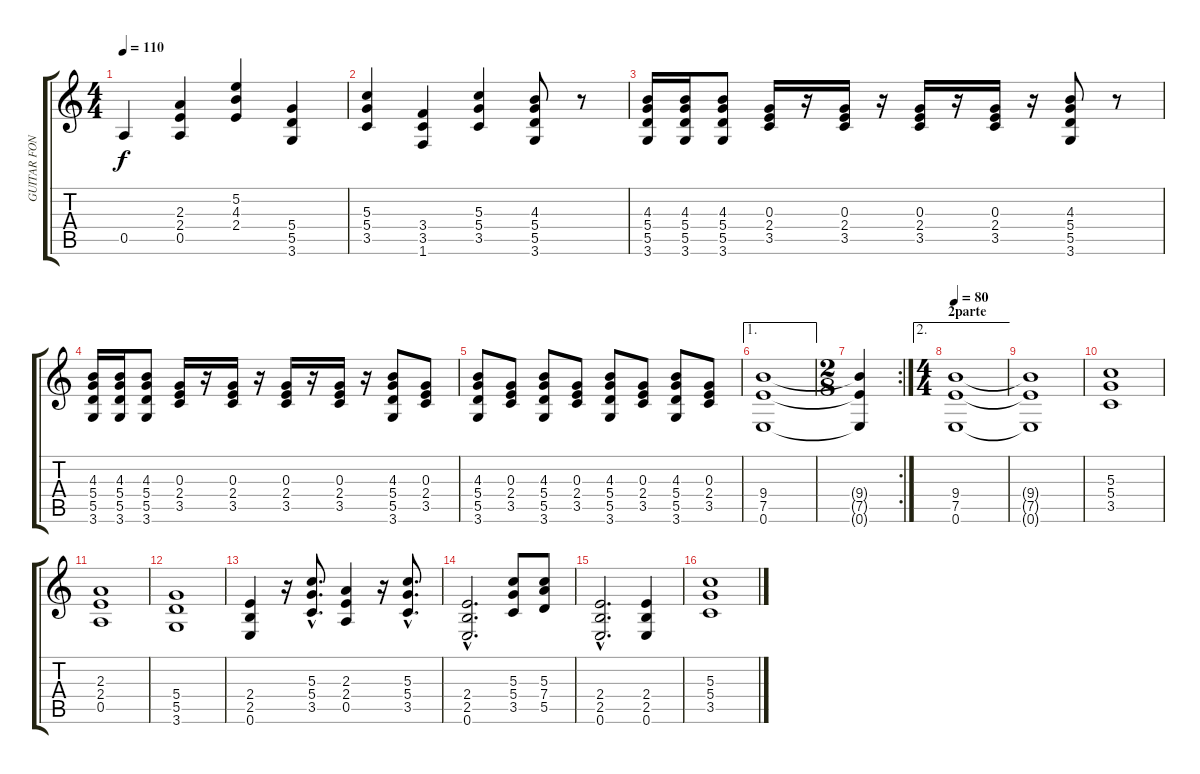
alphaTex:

\track ("GUITAR FONDO" "GUITAR FON") {instrument overdrivenguitar}
\staff {score tabs}
\tuning (E4 B3 G3 D3 A2 E2) {hide}
\ts (4 4)
\tempo 110
\clef g2
\ks c
0.5{t}.4{dy f} (2.3 2.4 0.5).4 (5.2 4.3 2.4).4 (5.4 5.5 3.6).4 |
(5.3 5.4 3.5).4 (3.4 3.5 1.6).4 (5.3 5.4 3.5).4 (4.3 5.4 5.5 3.6).8 r.8 |
(4.3 5.4 5.5 3.6).16 (4.3 5.4 5.5 3.6).16 (4.3 5.4 5.5 3.6).8 (0.3 2.4 3.5).16 r.16 (0.3 2.4 3.5).16 r.16 (0.3 2.4 3.5).16 r.16 (0.3 2.4 3.5).16 r.16 (4.3 5.4 5.5 3.6).8 r.8 |
(4.3 5.4 5.5 3.6).16 (4.3 5.4 5.5 3.6).16 (4.3 5.4 5.5 3.6).8 (0.3 2.4 3.5).16 r.16 (0.3 2.4 3.5).16 r.16 (0.3 2.4 3.5).16 r.16 (0.3 2.4 3.5).16 r.16 (4.3 5.4 5.5 3.6).8 (0.3 2.4 3.5).8 |
(4.3 5.4 5.5 3.6).8 (0.3 2.4 3.5).8 (4.3 5.4 5.5 3.6).8 (0.3 2.4 3.5).8 (4.3 5.4 5.5 3.6).8 (0.3 2.4 3.5).8 (4.3 5.4 5.5 3.6).8 (0.3 2.4 3.5).8 |
\ae 1
(9.4 7.5 0.6).1 |
\rc 2
\ts (2 8)
(9.4{t} 7.5{t} 0.6{t}).4 |
\ae 2
\ts (4 4)
\section ("" "2parte")
\tempo 80
(9.4 7.5 0.6).1 |
(9.4{t} 7.5{t} 0.6{t}).1 |
(5.3 5.4 3.5).1 |
(2.3 2.4 0.5).1 |
(5.4 5.5 3.6).1 |
(2.4 2.5 0.6).4 r.16 (5.3{hac} 5.4{hac} 3.5{hac}).8{d} (2.3 2.4 0.5).4 r.16 (5.3{hac} 5.4{hac} 3.5{hac}).8{d} |
(2.4{hac} 2.5{hac} 0.6{hac}).2{d} (5.3 5.4 3.5).8 (5.3 7.4 5.5).8 |
(2.4{hac} 2.5{hac} 0.6{hac}).2{d} (2.4 2.5 0.6).4 |
(5.3 5.4 3.5).1
